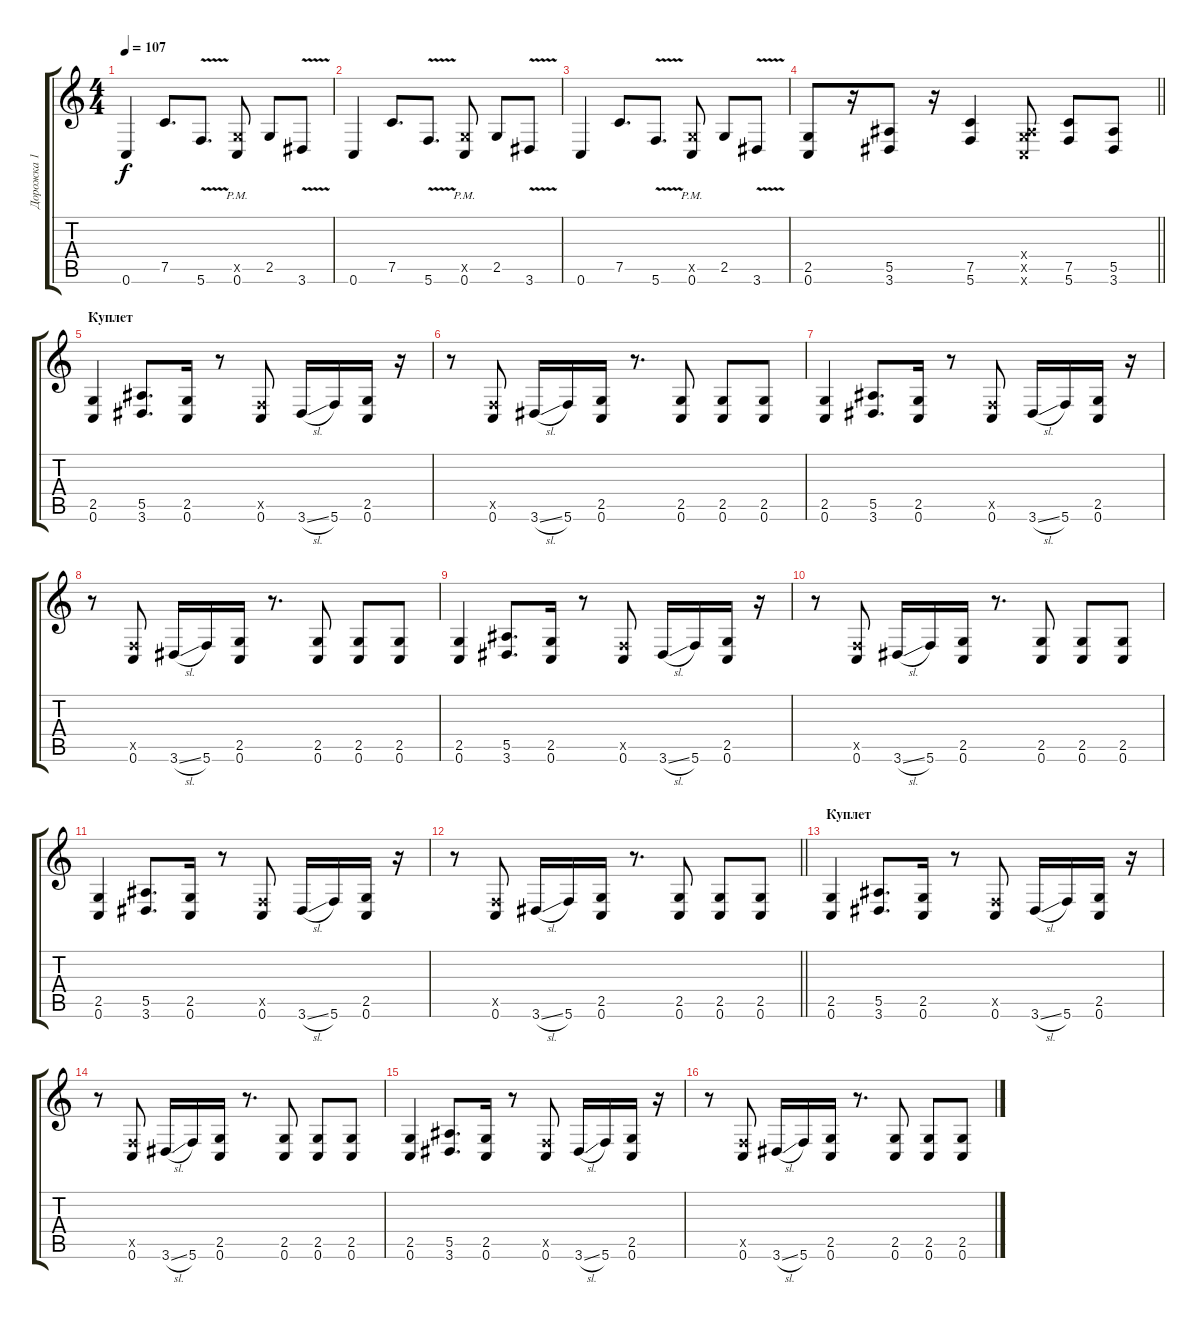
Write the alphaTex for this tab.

\track ("Дорожка 1" "Дорожка 1") {instrument distortionguitar}
\staff {score tabs}
\tuning (C4 G3 Eb3 Bb2 F2 C2) {hide}
\ts (4 4)
\tempo 107
\clef g2
\ks c
0.6.4{dy f} 7.5.8{d} 5.6{v}.8{d} (2.5{pm x} 0.6{pm}).8 2.5.8 3.6{v}.8 |
0.6.4 7.5.8{d} 5.6{v}.8{d} (2.5{pm x} 0.6{pm}).8 2.5.8 3.6{v}.8 |
0.6.4 7.5.8{d} 5.6{v}.8{d} (2.5{pm x} 0.6{pm}).8 2.5.8 3.6{v}.8 |
\barLineRight lightlight
(2.5 0.6).8 r.16 (5.5 3.6).8 r.16 (7.5 5.6).4 (0.4{x} 2.5{x} 0.6{x}).8 (7.5 5.6).8 (5.5 3.6).8 |
\section ("" "Куплет")
(2.5 0.6).4 (5.5 3.6).8{d} (2.5 0.6).16 r.8 (0.5{x} 0.6).8 3.6{sl}.16 5.6.16 (2.5 0.6).16 r.16 |
r.8 (0.5{x} 0.6).8 3.6{sl}.16 5.6.16 (2.5 0.6).16 r.8{d} (2.5 0.6).8 (2.5 0.6).8 (2.5 0.6).8 |
(2.5 0.6).4 (5.5 3.6).8{d} (2.5 0.6).16 r.8 (0.5{x} 0.6).8 3.6{sl}.16 5.6.16 (2.5 0.6).16 r.16 |
r.8 (0.5{x} 0.6).8 3.6{sl}.16 5.6.16 (2.5 0.6).16 r.8{d} (2.5 0.6).8 (2.5 0.6).8 (2.5 0.6).8 |
(2.5 0.6).4 (5.5 3.6).8{d} (2.5 0.6).16 r.8 (0.5{x} 0.6).8 3.6{sl}.16 5.6.16 (2.5 0.6).16 r.16 |
r.8 (0.5{x} 0.6).8 3.6{sl}.16 5.6.16 (2.5 0.6).16 r.8{d} (2.5 0.6).8 (2.5 0.6).8 (2.5 0.6).8 |
(2.5 0.6).4 (5.5 3.6).8{d} (2.5 0.6).16 r.8 (0.5{x} 0.6).8 3.6{sl}.16 5.6.16 (2.5 0.6).16 r.16 |
\barLineRight lightlight
r.8 (0.5{x} 0.6).8 3.6{sl}.16 5.6.16 (2.5 0.6).16 r.8{d} (2.5 0.6).8 (2.5 0.6).8 (2.5 0.6).8 |
\section ("" "Куплет")
(2.5 0.6).4 (5.5 3.6).8{d} (2.5 0.6).16 r.8 (0.5{x} 0.6).8 3.6{sl}.16 5.6.16 (2.5 0.6).16 r.16 |
r.8 (0.5{x} 0.6).8 3.6{sl}.16 5.6.16 (2.5 0.6).16 r.8{d} (2.5 0.6).8 (2.5 0.6).8 (2.5 0.6).8 |
(2.5 0.6).4 (5.5 3.6).8{d} (2.5 0.6).16 r.8 (0.5{x} 0.6).8 3.6{sl}.16 5.6.16 (2.5 0.6).16 r.16 |
r.8 (0.5{x} 0.6).8 3.6{sl}.16 5.6.16 (2.5 0.6).16 r.8{d} (2.5 0.6).8 (2.5 0.6).8 (2.5 0.6).8
